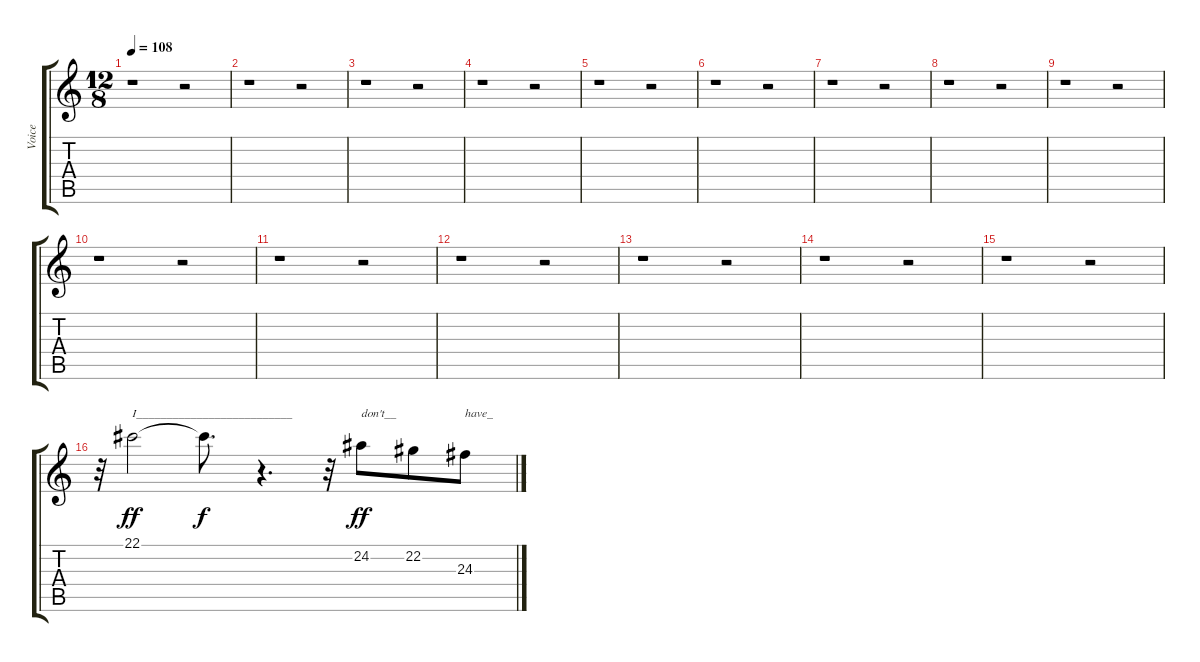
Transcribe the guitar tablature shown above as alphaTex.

\track ("Voice" "Voice") {instrument rockorgan}
\staff {score tabs}
\tuning (Eb4 Bb3 Gb3 Db3 Ab2 Eb2) {hide}
\ts (12 8)
\tempo 108
\clef g2
\ks c
r.1{dy ff instrument rockorgan} r.2 |
r.1 r.2 |
r.1 r.2 |
r.1 r.2 |
r.1 r.2 |
r.1 r.2 |
r.1 r.2 |
r.1 r.2 |
r.1 r.2 |
r.1 r.2 |
r.1 r.2 |
r.1 r.2 |
r.1 r.2 |
r.1 r.2 |
r.1 r.2 |
r.32 22.1.2{txt "I__________________________"} 22.1{t}.8{d dy f} r.4{d} r.32 24.2.8{txt "don't__" dy ff} 22.2.8 24.3.8{txt "have_"}
